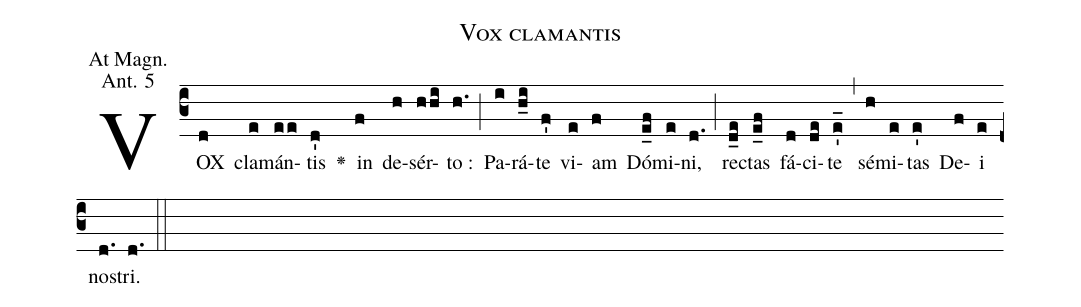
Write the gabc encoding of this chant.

name: Vox clamantis;
office-part: Magnificat Antiphon;
mode: 5;
annotation: At Magn.;
annotation: Ant. 5;
%%
% The syntax in this part is called gabc. Please refer to http://home.gna.org/gregorio/gabc/#basis

(c3)VOX(d) cla(e)mán(ee)tis(d') <v>\greheightstar</v>() in(f) de(h)sér(hhi)to :(h.) (;)
Pa(i)rá(h_i)te(f') vi(e)am(f) Dó(e_f)mi(e)ni,(d.) (;)
re(d_e)ctas(e_f) fá(d)ci(de)te(e'_) (,)
sé(h)mi(e)tas(e') De(f)i(e) no(d.)stri.(d.) (::)
